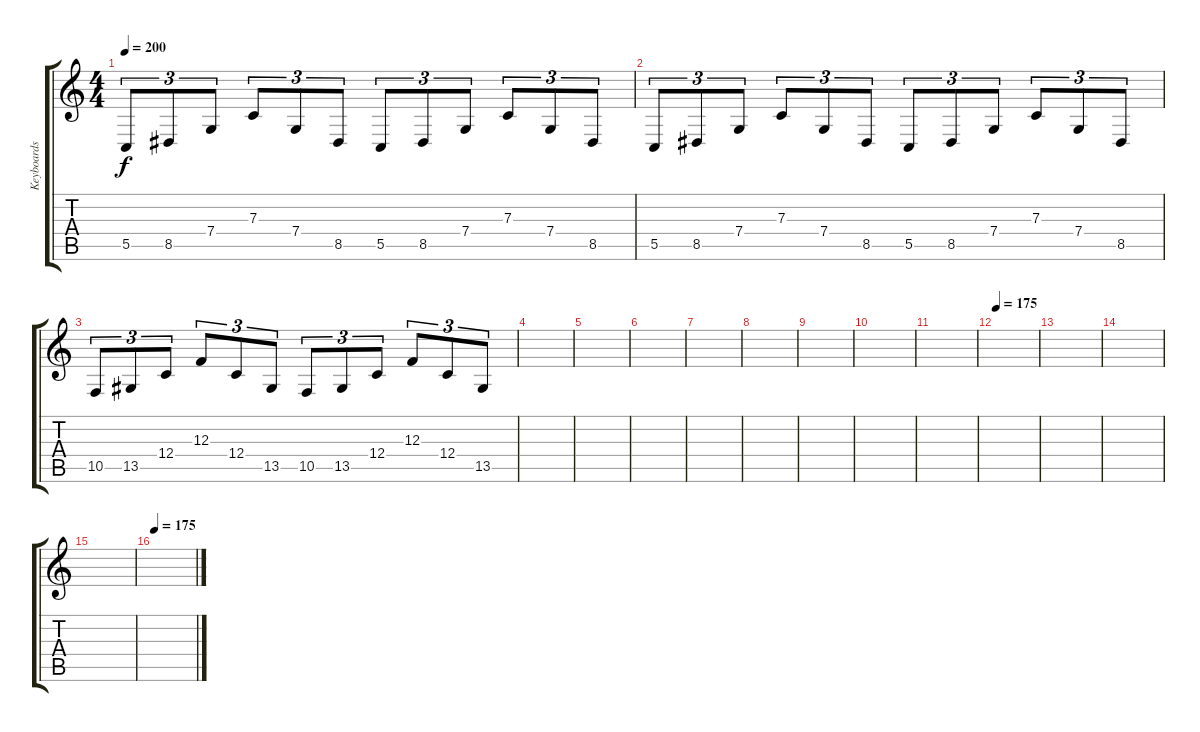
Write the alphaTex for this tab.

\track ("Keyboards" "Keyboards") {instrument lead2sawtooth}
\staff {score tabs}
\tuning (D4 A3 F3 C3 G2 C2) {hide}
\ts (4 4)
\tempo 200
\clef g2
\ks c
5.5.8{tu (3 2) dy f} 8.5.8{tu (3 2)} 7.4.8{tu (3 2)} 7.3.8{tu (3 2)} 7.4.8{tu (3 2)} 8.5.8{tu (3 2)} 5.5.8{tu (3 2)} 8.5.8{tu (3 2)} 7.4.8{tu (3 2)} 7.3.8{tu (3 2)} 7.4.8{tu (3 2)} 8.5.8{tu (3 2)} |
5.5.8{tu (3 2)} 8.5.8{tu (3 2)} 7.4.8{tu (3 2)} 7.3.8{tu (3 2)} 7.4.8{tu (3 2)} 8.5.8{tu (3 2)} 5.5.8{tu (3 2)} 8.5.8{tu (3 2)} 7.4.8{tu (3 2)} 7.3.8{tu (3 2)} 7.4.8{tu (3 2)} 8.5.8{tu (3 2)} |
10.5.8{tu (3 2)} 13.5.8{tu (3 2)} 12.4.8{tu (3 2)} 12.3.8{tu (3 2)} 12.4.8{tu (3 2)} 13.5.8{tu (3 2)} 10.5.8{tu (3 2)} 13.5.8{tu (3 2)} 12.4.8{tu (3 2)} 12.3.8{tu (3 2)} 12.4.8{tu (3 2)} 13.5.8{tu (3 2)} |
|
|
|
|
|
|
|
|
\tempo 175
|
|
|
|
\tempo 175
